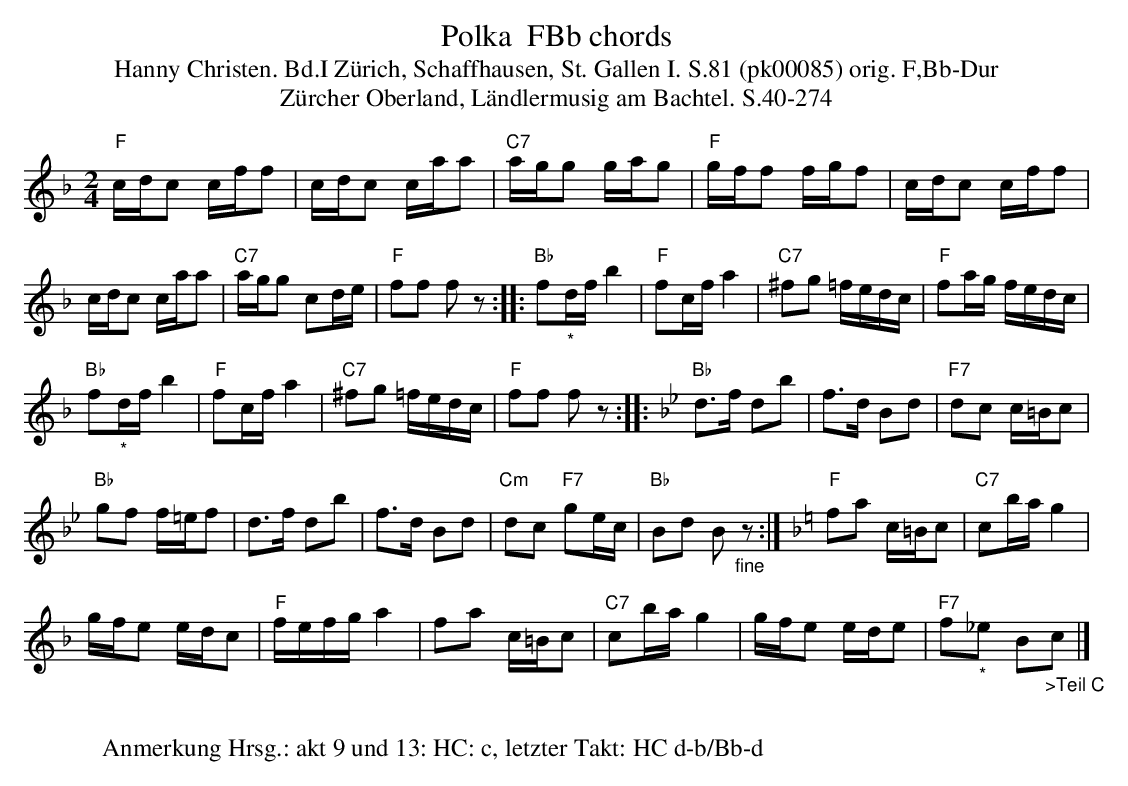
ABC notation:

X:1
T: Polka  FBb chords
T:Hanny Christen. Bd.I Zürich, Schaffhausen, St. Gallen I. S.81 (pk00085) orig. F,Bb-Dur
T: Z\"urcher Oberland, L\"andlermusig am Bachtel. S.40-274
M:2/4
L:1/16
K:F %%MIDI gchordon
"F"cdc2 cff2 | cdc2 caa2 | "C7"agg2 gag2 | "F"gff2 fgf2 | cdc2 cff2 |
cdc2 caa2 | "C7"agg2 c2de | "F"f2f2 f2z2 :: "Bb"f2"_*"dfb4 | "F"f2cfa4 | "C7"^f2g2 =fedc | "F"f2ag fedc |
"Bb"f2"_*"dfb4 | "F"f2cfa4 | "C7"^f2g2 =fedc | "F"f2f2 f2z2 :: [K:Bb] "Bb"d3f d2b2 | f3d B2d2 | "F7"d2c2 c=Bc2 |
"Bb"g2f2 f=ef2 | d3f d2b2 | f3d B2d2 | "Cm"d2c2 "F7"g2ec | "Bb"B2d2 B2"_fine"z2 :| [K:F]"F"f2a2 c=Bc2 | "C7"c2bag4 |
gfe2 edc2 | "F"fefga4 | f2a2 c=Bc2 | "C7"c2bag4 | gfe2 ede2 | "F7"f2"_*"_e2 B2"_>Teil C"c2 |]
W:
W: Anmerkung Hrsg.: akt 9 und 13: HC: c, letzter Takt: HC d-b/Bb-d
